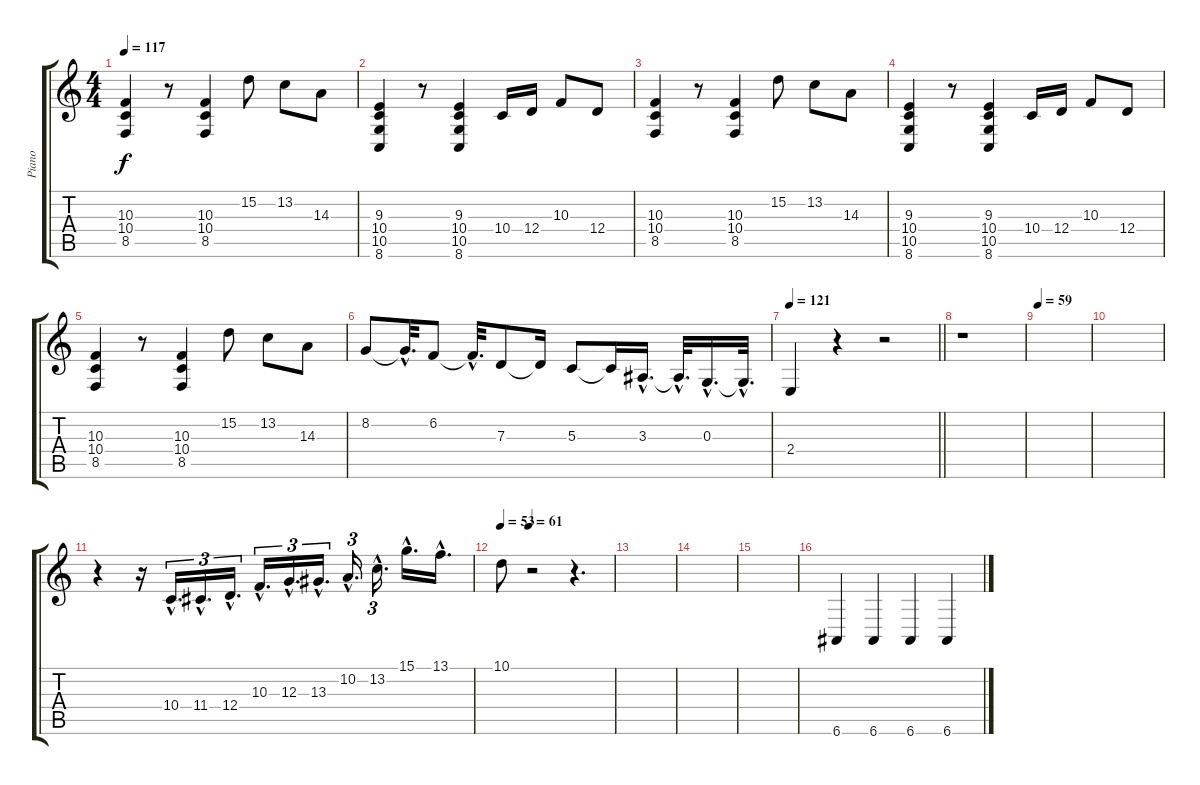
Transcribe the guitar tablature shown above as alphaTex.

\track ("Piano" "Piano") {instrument acousticgrandpiano}
\staff {score tabs}
\tuning (E4 B3 G3 D3 A2 E2) {hide}
\ts (4 4)
\tempo 117
\clef g2
\ks c
(10.3 10.4 8.5).4{dy f} r.8 (10.3 10.4 8.5).4 15.2.8 13.2.8 14.3.8 |
(9.3 10.4 10.5 8.6).4 r.8 (9.3 10.4 10.5 8.6).4 10.4.16 12.4.16 10.3.8 12.4.8 |
(10.3 10.4 8.5).4 r.8 (10.3 10.4 8.5).4 15.2.8 13.2.8 14.3.8 |
(9.3 10.4 10.5 8.6).4 r.8 (9.3 10.4 10.5 8.6).4 10.4.16 12.4.16 10.3.8 12.4.8 |
(10.3 10.4 8.5).4 r.8 (10.3 10.4 8.5).4 15.2.8 13.2.8 14.3.8 |
8.2.8 8.2{hac t}.32{d} 6.2.8 6.2{hac t}.32{d} 7.3.8 7.3{t}.16 5.3.8 5.3{t}.16 3.3{hac}.16{d} 3.3{hac t}.32{d} 0.3{hac}.16{d} 0.3{hac t}.32{d} |
\tempo 121
\barLineRight lightlight
2.4.4 r.4 r.2 |
r.1 |
\tempo 59
|
|
r.4{volume 12} r.16 10.4{hac}.16{d tu (3 2)} 11.4{hac}.16{d tu (3 2)} 12.4{hac}.16{d tu (3 2)} 10.3{hac}.16{d tu (3 2)} 12.3{hac}.16{d tu (3 2)} 13.3{hac}.16{d tu (3 2)} 10.2{hac}.16{d tu (3 2)} 13.2{hac}.16{d tu (3 2)} 15.1{hac}.16{d} 13.1{hac}.16{d} |
\tempo 60
\tempo (61 0.25)
\tempo 53
10.1.8 r.2 r.4{d} |
|
|
|
6.6.4{volume 16} 6.6.4 6.6.4 6.6.4
